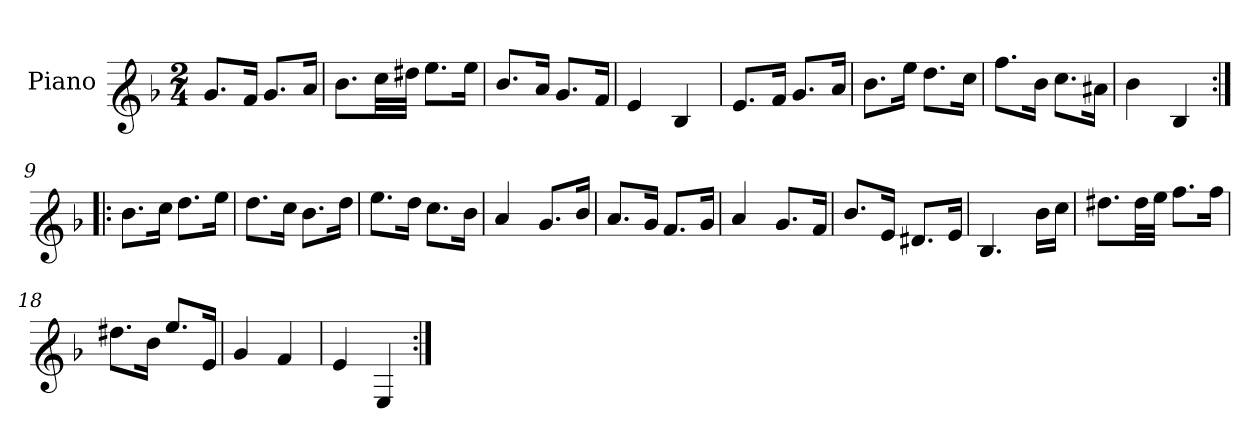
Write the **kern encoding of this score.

**kern
*part1
*staff1
*I"Piano
*I'Pno.
*clefG1
*k[b-]
*M2/4
=1
8.b-/L
16a/Jk
8.b-/L
16cc/Jk
=2
8.dd\L
32ee\LL
32ff#X\JJJ
8.gg\L
16gg\Jk
=3
8.dd/L
16cc/Jk
8.b-/L
16a/Jk
=4
4g/
4d/
=5
8.g/L
16a/Jk
8.b-/L
16cc/Jk
=6
8.dd\L
16gg\Jk
8.ff\L
16ee\Jk
!!LO:LB:g=z
=7
8.aa\L
16dd\Jk
8.ee\L
16cc#X\Jk
=8
4dd\
4d/
=9:|!|:
8.dd\L
16ee\Jk
8.ff\L
16gg\Jk
=10
8.ff\L
16ee\Jk
8.dd\L
16ff\Jk
=11
8.gg\L
16ff\Jk
8.ee\L
16dd\Jk
=12
4cc/
8.b-/L
16dd/Jk
=13
8.cc/L
16b-/Jk
8.a/L
16b-/Jk
!!LO:LB:g=z
=14
4cc/
8.b-/L
16a/Jk
=15
8.dd/L
16g/Jk
8.f#X/L
16g/Jk
=16
4.d/
16dd\LL
16ee\JJ
=17
8.ff#X\L
32ff#\LL
32gg\JJJ
8.aa\L
16aa\Jk
=18
8.ff#X\L
16dd\Jk
8.gg/L
16g/Jk
=19
4b-/
4a/
=20
4g/
4G/
=:|!
*-
